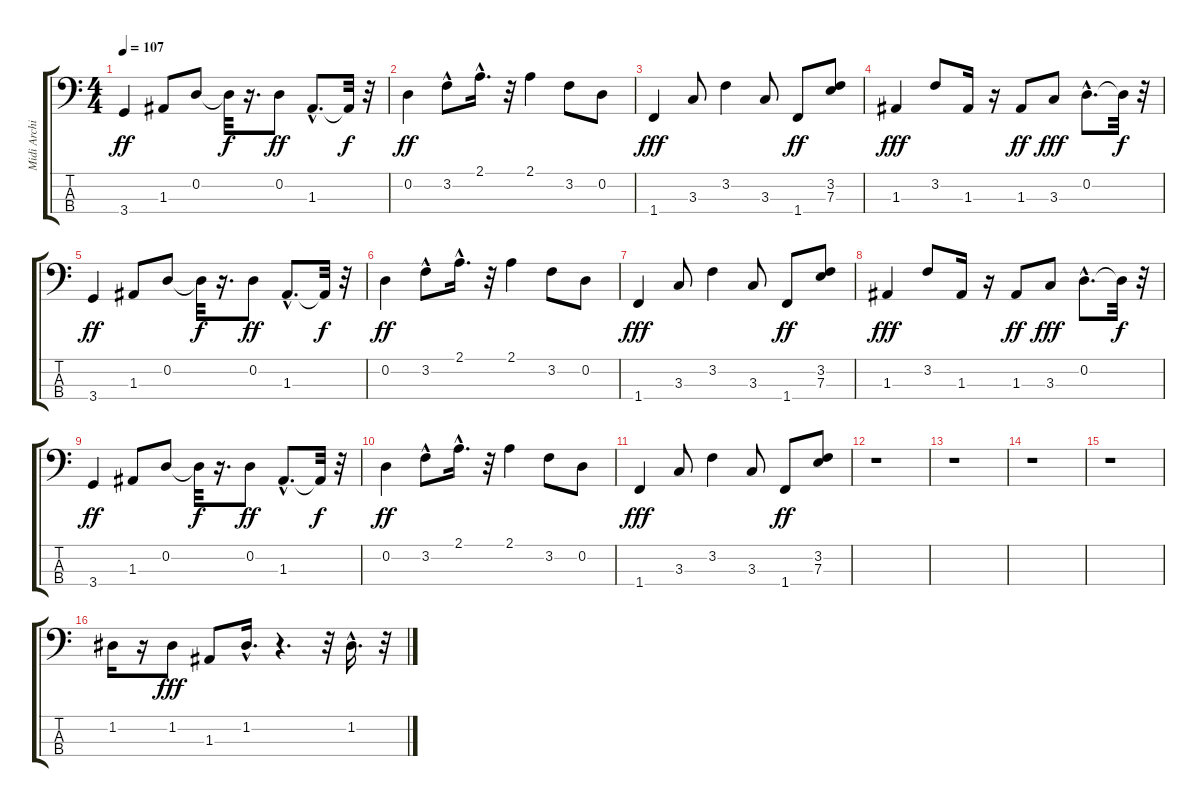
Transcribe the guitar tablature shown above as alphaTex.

\track ("Midi Archiv" "Midi Archi") {instrument electricbassfinger}
\staff {score tabs}
\tuning (G2 D2 A1 E1) {hide}
\ts (4 4)
\tempo 107
\clef f4
\ks c
3.4.4{dy ff} 1.3.8 0.2.8 0.2{t}.32{dy f} r.16{d} 0.2.8{dy ff} 1.3{hac}.8{d} 1.3{t}.32{dy f} r.32 |
0.2.4{dy ff} 3.2{hac}.8 2.1{hac}.16{d} r.32 2.1.4 3.2.8 0.2.8 |
1.4.4{dy fff} 3.3.8 3.2.4 3.3.8 1.4.8{dy ff} (3.2 7.3).8 |
1.3.4{dy fff} 3.2.8 1.3.16 r.16 1.3.8{dy ff} 3.3.8{dy fff} 0.2{hac}.8{d} 0.2{t}.32{dy f} r.32 |
3.4.4{dy ff} 1.3.8 0.2.8 0.2{t}.32{dy f} r.16{d} 0.2.8{dy ff} 1.3{hac}.8{d} 1.3{t}.32{dy f} r.32 |
0.2.4{dy ff} 3.2{hac}.8 2.1{hac}.16{d} r.32 2.1.4 3.2.8 0.2.8 |
1.4.4{dy fff} 3.3.8 3.2.4 3.3.8 1.4.8{dy ff} (3.2 7.3).8 |
1.3.4{dy fff} 3.2.8 1.3.16 r.16 1.3.8{dy ff} 3.3.8{dy fff} 0.2{hac}.8{d} 0.2{t}.32{dy f} r.32 |
3.4.4{dy ff} 1.3.8 0.2.8 0.2{t}.32{dy f} r.16{d} 0.2.8{dy ff} 1.3{hac}.8{d} 1.3{t}.32{dy f} r.32 |
0.2.4{dy ff} 3.2{hac}.8 2.1{hac}.16{d} r.32 2.1.4 3.2.8 0.2.8 |
1.4.4{dy fff} 3.3.8 3.2.4 3.3.8 1.4.8{dy ff} (3.2 7.3).8 |
r.1 |
r.1 |
r.1 |
r.1 |
1.2.16 r.16 1.2.8{dy fff} 1.3.8 1.2{hac}.16{d} r.4{d} r.32 1.2{hac}.16{d} r.32
